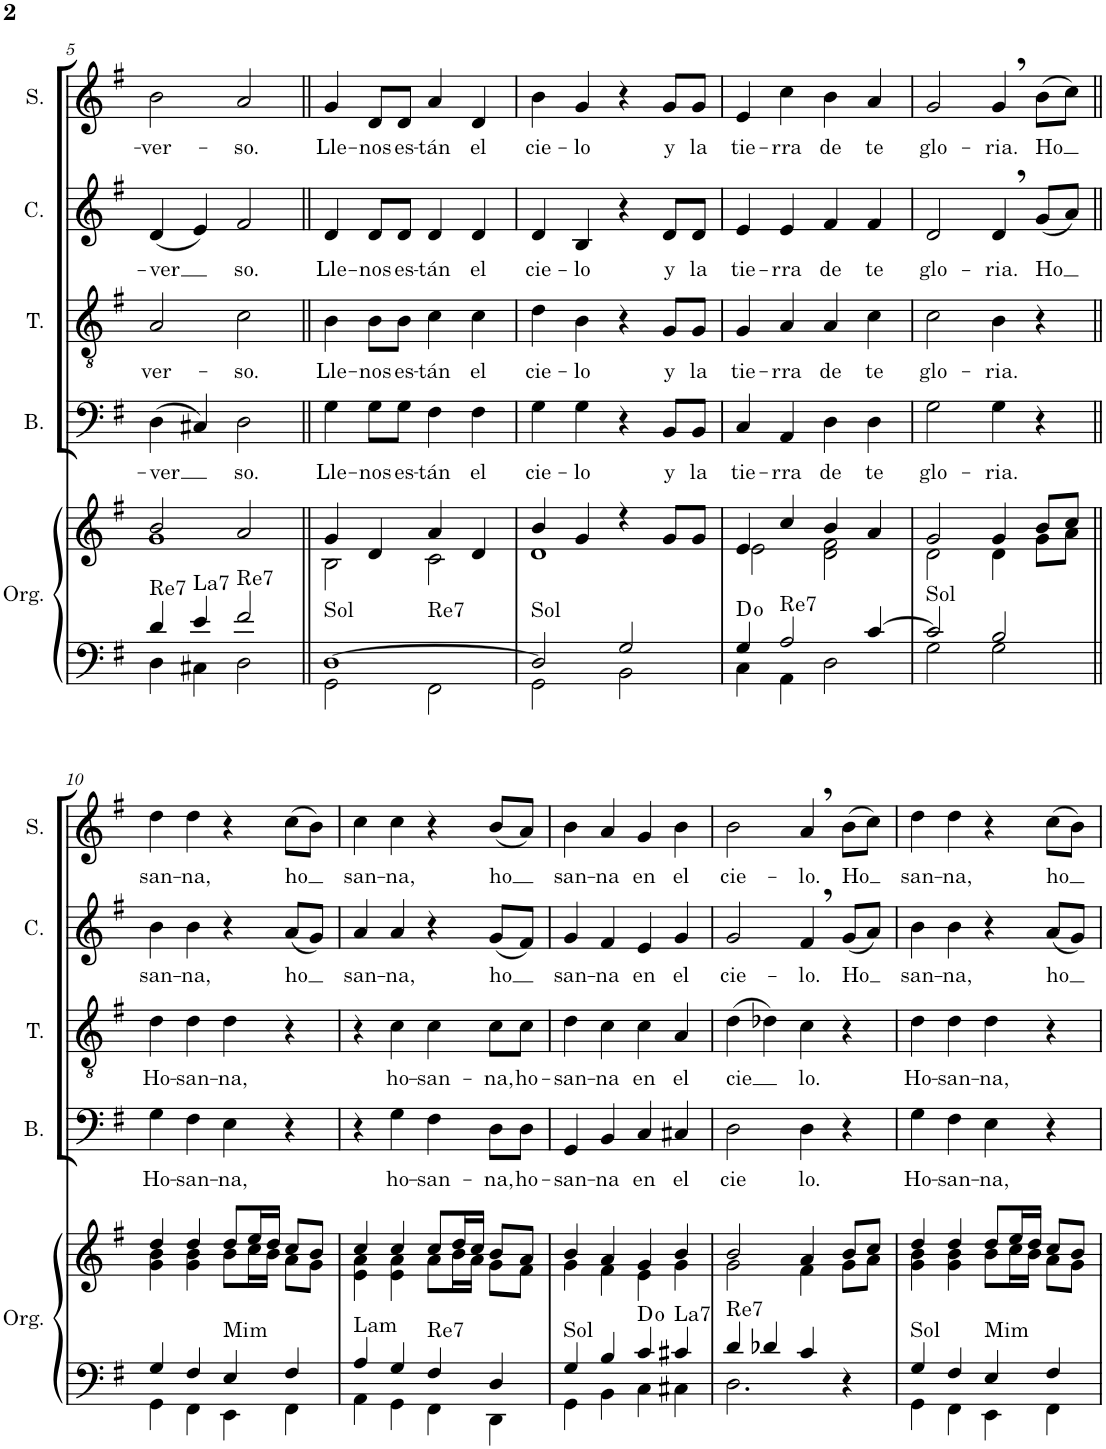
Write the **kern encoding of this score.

**kern	**kern	**harte	**kern	**text	**kern	**text	**kern	**text	**kern	**text
*part5	*part5	*part5	*part4	*part4	*part3	*part3	*part2	*part2	*part1	*part1
*staff6	*staff5	*	*staff4	*staff4	*staff3	*staff3	*staff2	*staff2	*staff1	*staff1
*I"Órgano	*	*	*I"Bajo	*	*I"Tenor	*	*I"Contralto	*	*I"Soprano	*
*	*	*	*I'B.	*	*I'T.	*	*I'C.	*	*I'S.	*
!!LO:PB:g=z
*clefF4	*clefG2	*	*clefF4	*	*clefGv2	*	*clefG2	*	*clefG2	*
*k[f#]	*k[f#]	*	*k[f#]	*	*k[f#]	*	*k[f#]	*	*k[f#]	*
*M4/4	*M4/4	*	*M4/4	*	*M4/4	*	*M4/4	*	*M4/4	*
*met(c)	*met(c)	*	*met(c)	*	*met(c)	*	*met(c)	*	*met(c)	*
=5	=5	=5	=5	=5	=5	=5	=5	=5	=5	=5
*^	*^	*	*	*	*	*	*	*	*	*
!	!	!	!	!LO:H:kt=Re7	!	!LO:LY:b	!	!LO:LY:b	!	!LO:LY:b	!	!LO:LY:b
*	*	*	*^	*	*	*	*	*	*	*	*	*
4d/	4D\	2b/	1g	4ryy	N	(4D\	-ver	2A/	-ver-	(4d/	-ver	2b\	-ver-
!	!	!	!	!	!LO:H:kt=La7	!	!	!	!	!	!	!	!
4e/	4C#X\	.	.	2.ryy	N	4C#X/)	.	.	.	4e/)	.	.	.
!	!	!	!	!	!LO:H:kt=Re7	!	!LO:LY:b	!	!LO:LY:b	!	!LO:LY:b	!	!LO:LY:b
2f#/	2D\	2a/	.	.	N	2D\	so.	2c\	-so.	2f#/	so.	2a/	-so.
=6||	=6||	=6||	=6||	=6||	=6||	=6||	=6||	=6||	=6||	=6||	=6||	=6||	=6||
!	!	!	!	!	!LO:H:n=1:kt=Sol	!	!LO:LY:b	!	!LO:LY:b	!	!LO:LY:b	!	!LO:LY:b
!	!	!	!	!	!LO:H:n=2:kt=Re7	!	!	!	!	!	!	!	!
*	*	*	*v	*v	*	*	*	*	*	*	*	*	*
[1D	2GG\	4g/	2B\	N N	4G\	Lle-	4B\	Lle-	4d/	Lle-	4g/	Lle-
!	!	!	!	!	!	!LO:LY:b	!	!LO:LY:b	!	!LO:LY:b	!	!LO:LY:b
.	.	4d/	.	.	8G\L	-nos	8B\L	-nos	8d/L	-nos	8d/L	-nos
!	!	!	!	!	!	!LO:LY:b	!	!LO:LY:b	!	!LO:LY:b	!	!LO:LY:b
.	.	.	.	.	8G\J	es-	8B\J	es-	8d/J	es-	8d/J	es-
!	!	!	!	!	!	!LO:LY:b	!	!LO:LY:b	!	!LO:LY:b	!	!LO:LY:b
.	2FF#\	4a/	2c\	.	4F#\	-tán	4c\	-tán	4d/	-tán	4a/	-tán
!	!	!	!	!	!	!LO:LY:b	!	!LO:LY:b	!	!LO:LY:b	!	!LO:LY:b
.	.	4d/	.	.	4F#\	el	4c\	el	4d/	el	4d/	el
=7	=7	=7	=7	=7	=7	=7	=7	=7	=7	=7	=7	=7
!	!	!	!	!LO:H:kt=Sol	!	!LO:LY:b	!	!LO:LY:b	!	!LO:LY:b	!	!LO:LY:b
2D/]	2GG\	4b/	1d	N	4G\	cie-	4d\	cie-	4d/	cie-	4b\	cie-
!	!	!	!	!	!	!LO:LY:b	!	!LO:LY:b	!	!LO:LY:b	!	!LO:LY:b
.	.	4g/	.	.	4G\	-lo	4B\	-lo	4B/	-lo	4g/	-lo
2G/	2BB\	4r	.	.	4r	.	4r	.	4r	.	4r	.
!	!	!	!	!	!	!LO:LY:b	!	!LO:LY:b	!	!LO:LY:b	!	!LO:LY:b
.	.	8g/L	.	.	8BB/L	y	8G/L	y	8d/L	y	8g/L	y
!	!	!	!	!	!	!LO:LY:b	!	!LO:LY:b	!	!LO:LY:b	!	!LO:LY:b
.	.	8g/J	.	.	8BB/J	la	8G/J	la	8d/J	la	8g/J	la
=8	=8	=8	=8	=8	=8	=8	=8	=8	=8	=8	=8	=8
!	!	!	!	!	!	!LO:LY:b	!	!LO:LY:b	!	!LO:LY:b	!	!LO:LY:b
4G/	4C\	4e/	2e\	D:dim	4C/	tie-	4G/	tie-	4e/	tie-	4e/	tie-
!	!	!	!	!LO:H:kt=Re7	!	!LO:LY:b	!	!LO:LY:b	!	!LO:LY:b	!	!LO:LY:b
2A/	4AA\	4cc/	.	N	4AA/	-rra	4A/	-rra	4e/	-rra	4cc\	-rra
!	!	!	!	!	!	!LO:LY:b	!	!LO:LY:b	!	!LO:LY:b	!	!LO:LY:b
.	2D\	4b/	2d\ 2f#\	.	4D\	de	4A/	de	4f#/	de	4b\	de
!	!	!	!	!	!	!LO:LY:b	!	!LO:LY:b	!	!LO:LY:b	!	!LO:LY:b
[4c/	.	4a/	.	.	4D\	te	4c\	te	4f#/	te	4a/	te
=9	=9	=9	=9	=9	=9	=9	=9	=9	=9	=9	=9	=9
!	!	!	!	!LO:H:kt=Sol	!	!LO:LY:b	!	!LO:LY:b	!	!LO:LY:b	!	!LO:LY:b
2c/]	2G\	2g/	2d\	N	2G\	glo-	2c\	glo-	2d/	glo-	2g/	glo-
!	!	!	!	!	!	!LO:LY:b	!	!LO:LY:b	!	!LO:LY:b	!	!LO:LY:b
2B/	2G\	4g/	4d\	.	4G\	-ria.	4B\	-ria.	4d,/	-ria.	4g,/	-ria.
!	!	!	!	!	!	!	!	!	!	!LO:LY:b	!	!LO:LY:b
.	.	8b/L	8g\L	.	4r	.	4r	.	(8g/L	Ho	(8b\L	Ho
.	.	8cc/J	8a\J	.	.	.	.	.	8a/J)	.	8cc\J)	.
!!LO:LB:g=z
=10||	=10||	=10||	=10||	=10||	=10||	=10||	=10||	=10||	=10||	=10||	=10||	=10||
!	!	!	!	!	!	!LO:LY:b	!	!LO:LY:b	!	!LO:LY:b	!	!LO:LY:b
4G/	4GG\	4dd/	4g\ 4b\	.	4G\	Ho-	4d\	Ho-	4b\	san-	4dd\	san-
!	!	!	!	!	!	!LO:LY:b	!	!LO:LY:b	!	!LO:LY:b	!	!LO:LY:b
4F#/	4FF#\	4dd/	4g\ 4b\	.	4F#\	-san-	4d\	-san-	4b\	-na,	4dd\	-na,
!	!	!	!	!LO:H:kt=Mim	!	!LO:LY:b	!	!LO:LY:b	!	!	!	!
4E/	4EE\	8dd/L	8b\L	N	4E\	-na,	4d\	-na,	4r	.	4r	.
.	.	16ee/L	16cc\L	.	.	.	.	.	.	.	.	.
.	.	16dd/JJ	16b\JJ	.	.	.	.	.	.	.	.	.
!	!	!	!	!	!	!	!	!	!	!LO:LY:b	!	!LO:LY:b
4F#/	4FF#\	8cc/L	8a\L	.	4r	.	4r	.	(8a/L	ho	(8cc\L	ho
.	.	8b/J	8g\J	.	.	.	.	.	8g/J)	.	8b\J)	.
=11	=11	=11	=11	=11	=11	=11	=11	=11	=11	=11	=11	=11
!	!	!	!	!LO:H:kt=Lam	!	!	!	!	!	!LO:LY:b	!	!LO:LY:b
4A/	4AA\	4cc/	4e\ 4a\	N	4r	.	4r	.	4a/	san-	4cc\	san-
!	!	!	!	!	!	!LO:LY:b	!	!LO:LY:b	!	!LO:LY:b	!	!LO:LY:b
4G/	4GG\	4cc/	4e\ 4a\	.	4G\	ho-	4c\	ho-	4a/	-na,	4cc\	-na,
!	!	!	!	!LO:H:kt=Re7	!	!LO:LY:b	!	!LO:LY:b	!	!	!	!
4F#/	4FF#\	8cc/L	8a\L	N	4F#\	-san-	4c\	-san-	4r	.	4r	.
.	.	16dd/L	16b\L	.	.	.	.	.	.	.	.	.
.	.	16cc/JJ	16a\JJ	.	.	.	.	.	.	.	.	.
!	!	!	!	!	!	!LO:LY:b	!	!LO:LY:b	!	!LO:LY:b	!	!LO:LY:b
4D/	4DD\	8b/L	8g\L	.	8D\L	-na,	8c\L	-na,	(8g/L	ho	(8b/L	ho
!	!	!	!	!	!	!LO:LY:b	!	!LO:LY:b	!	!	!	!
.	.	8a/J	8f#\J	.	8D\J	ho-	8c\J	ho-	8f#/J)	.	8a/J)	.
=12	=12	=12	=12	=12	=12	=12	=12	=12	=12	=12	=12	=12
!	!	!	!	!LO:H:kt=Sol	!	!LO:LY:b	!	!LO:LY:b	!	!LO:LY:b	!	!LO:LY:b
4G/	4GG\	4b/	4g\	N	4GG/	-san-	4d\	-san-	4g/	san-	4b\	san-
!	!	!	!	!	!	!LO:LY:b	!	!LO:LY:b	!	!LO:LY:b	!	!LO:LY:b
4B/	4BB\	4a/	4f#\	.	4BB/	-na	4c\	-na	4f#/	-na	4a/	-na
!	!	!	!	!	!	!LO:LY:b	!	!LO:LY:b	!	!LO:LY:b	!	!LO:LY:b
4c/	4C\	4g/	4e\	D:dim	4C/	en	4c\	en	4e/	en	4g/	en
!	!	!	!	!LO:H:kt=La7	!	!LO:LY:b	!	!LO:LY:b	!	!LO:LY:b	!	!LO:LY:b
4c#X/	4C#X\	4b/	4g\	N	4C#X/	el	4A/	el	4g/	el	4b\	el
=13	=13	=13	=13	=13	=13	=13	=13	=13	=13	=13	=13	=13
!	!	!	!	!LO:H:kt=Re7	!	!LO:LY:b	!	!LO:LY:b	!	!LO:LY:b	!	!LO:LY:b
4d/	2.D\	2b/	2g\	N	2D\	cie	(4d\	cie	2g/	cie-	2b\	cie-
4d-X/	.	.	.	.	.	.	4d-X\)	.	.	.	.	.
!	!	!	!	!	!	!LO:LY:b	!	!LO:LY:b	!	!LO:LY:b	!	!LO:LY:b
4c/	.	4a/	4f#\	.	4D\	lo.	4c\	lo.	4f#,/	-lo.	4a,/	-lo.
!	!	!	!	!	!	!	!	!	!	!LO:LY:b	!	!LO:LY:b
4r	4ryy	8b/L	8g\L	.	4r	.	4r	.	(8g/L	Ho	(8b\L	Ho
.	.	8cc/J	8a\J	.	.	.	.	.	8a/J)	.	8cc\J)	.
=14	=14	=14	=14	=14	=14	=14	=14	=14	=14	=14	=14	=14
!	!	!	!	!LO:H:kt=Sol	!	!LO:LY:b	!	!LO:LY:b	!	!LO:LY:b	!	!LO:LY:b
4G/	4GG\	4dd/	4g\ 4b\	N	4G\	Ho-	4d\	Ho-	4b\	san-	4dd\	san-
!	!	!	!	!	!	!LO:LY:b	!	!LO:LY:b	!	!LO:LY:b	!	!LO:LY:b
4F#/	4FF#\	4dd/	4g\ 4b\	.	4F#\	-san-	4d\	-san-	4b\	-na,	4dd\	-na,
!	!	!	!	!LO:H:kt=Mim	!	!LO:LY:b	!	!LO:LY:b	!	!	!	!
4E/	4EE\	8dd/L	8b\L	N	4E\	-na,	4d\	-na,	4r	.	4r	.
.	.	16ee/L	16cc\L	.	.	.	.	.	.	.	.	.
.	.	16dd/JJ	16b\JJ	.	.	.	.	.	.	.	.	.
!	!	!	!	!	!	!	!	!	!	!LO:LY:b	!	!LO:LY:b
4F#/	4FF#\	8cc/L	8a\L	.	4r	.	4r	.	(8a/L	ho	(8cc\L	ho
.	.	8b/J	8g\J	.	.	.	.	.	8g/J)	.	8b\J)	.
*v	*v	*	*	*	*	*	*	*	*	*	*	*
*	*v	*v	*	*	*	*	*	*	*	*	*
=	=	=	=	=	=	=	=	=	=	=
*-	*-	*-	*-	*-	*-	*-	*-	*-	*-	*-
